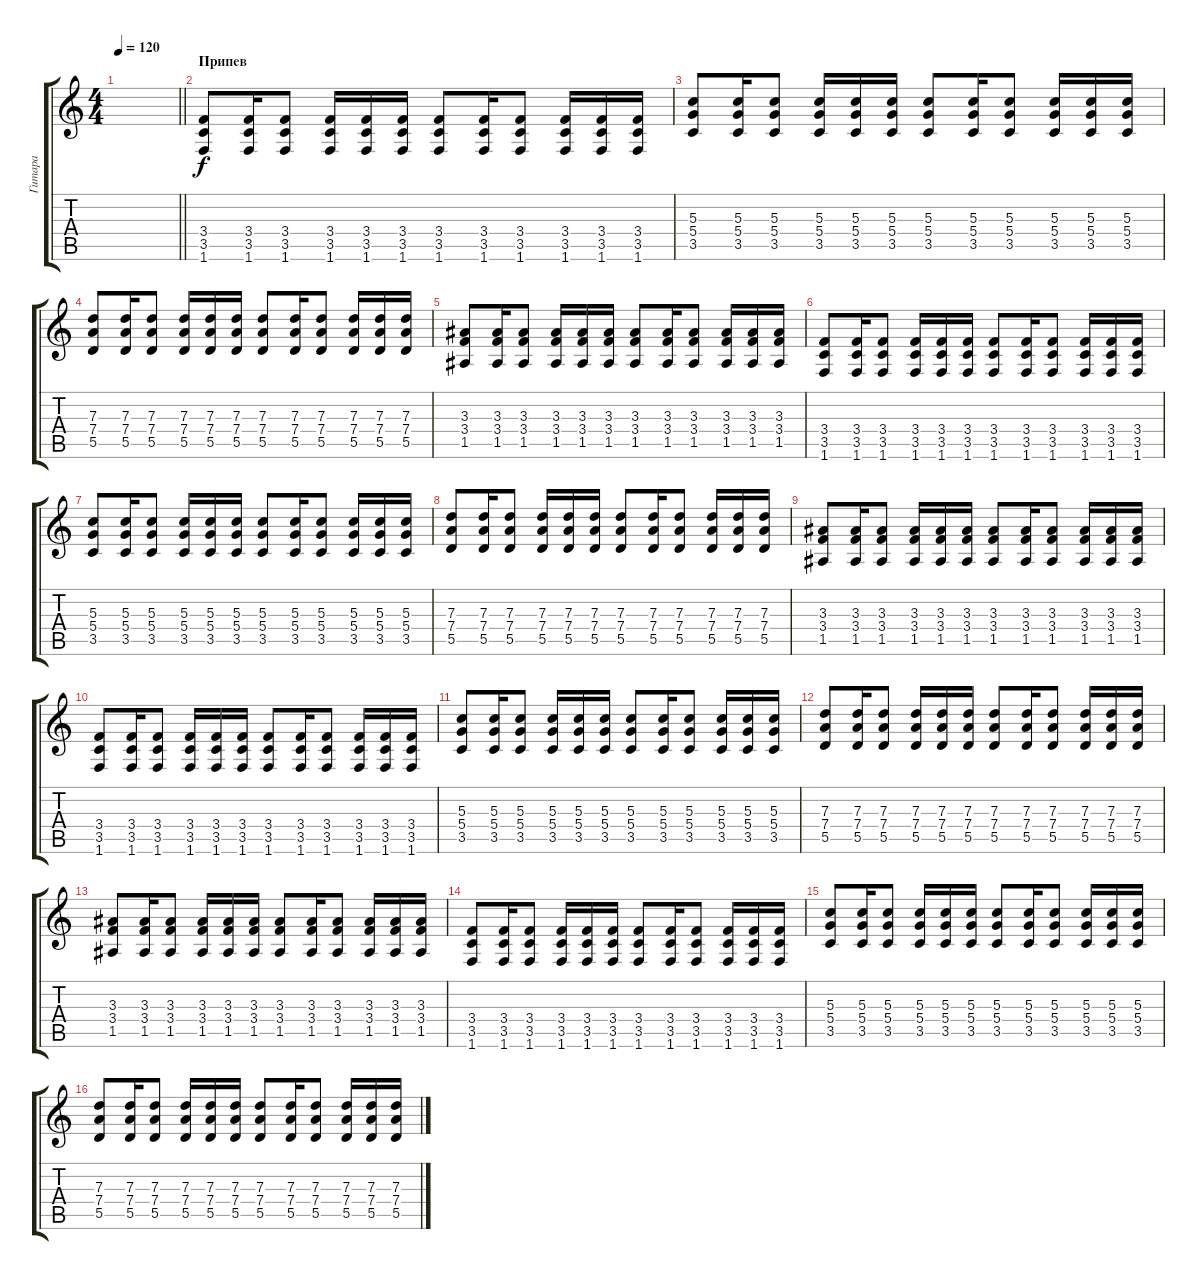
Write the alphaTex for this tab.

\track ("Гитара" "Гитара") {instrument distortionguitar}
\staff {score tabs}
\tuning (E4 B3 G3 D3 A2 E2) {hide}
\ts (4 4)
\tempo 120
\clef g2
\barLineRight lightlight
\ks c
|
\section ("" "Припев")
(3.4 3.5 1.6).8{instrument distortionguitar} (3.4 3.5 1.6).16 (3.4 3.5 1.6).8 (3.4 3.5 1.6).16 (3.4 3.5 1.6).16 (3.4 3.5 1.6).16 (3.4 3.5 1.6).8 (3.4 3.5 1.6).16 (3.4 3.5 1.6).8 (3.4 3.5 1.6).16 (3.4 3.5 1.6).16 (3.4 3.5 1.6).16 |
(5.3 5.4 3.5).8 (5.3 5.4 3.5).16 (5.3 5.4 3.5).8 (5.3 5.4 3.5).16 (5.3 5.4 3.5).16 (5.3 5.4 3.5).16 (5.3 5.4 3.5).8 (5.3 5.4 3.5).16 (5.3 5.4 3.5).8 (5.3 5.4 3.5).16 (5.3 5.4 3.5).16 (5.3 5.4 3.5).16 |
(7.3 7.4 5.5).8 (7.3 7.4 5.5).16 (7.3 7.4 5.5).8 (7.3 7.4 5.5).16 (7.3 7.4 5.5).16 (7.3 7.4 5.5).16 (7.3 7.4 5.5).8 (7.3 7.4 5.5).16 (7.3 7.4 5.5).8 (7.3 7.4 5.5).16 (7.3 7.4 5.5).16 (7.3 7.4 5.5).16 |
(3.3 3.4 1.5).8 (3.3 3.4 1.5).16 (3.3 3.4 1.5).8 (3.3 3.4 1.5).16 (3.3 3.4 1.5).16 (3.3 3.4 1.5).16 (3.3 3.4 1.5).8 (3.3 3.4 1.5).16 (3.3 3.4 1.5).8 (3.3 3.4 1.5).16 (3.3 3.4 1.5).16 (3.3 3.4 1.5).16 |
(3.4 3.5 1.6).8 (3.4 3.5 1.6).16 (3.4 3.5 1.6).8 (3.4 3.5 1.6).16 (3.4 3.5 1.6).16 (3.4 3.5 1.6).16 (3.4 3.5 1.6).8 (3.4 3.5 1.6).16 (3.4 3.5 1.6).8 (3.4 3.5 1.6).16 (3.4 3.5 1.6).16 (3.4 3.5 1.6).16 |
(5.3 5.4 3.5).8 (5.3 5.4 3.5).16 (5.3 5.4 3.5).8 (5.3 5.4 3.5).16 (5.3 5.4 3.5).16 (5.3 5.4 3.5).16 (5.3 5.4 3.5).8 (5.3 5.4 3.5).16 (5.3 5.4 3.5).8 (5.3 5.4 3.5).16 (5.3 5.4 3.5).16 (5.3 5.4 3.5).16 |
(7.3 7.4 5.5).8 (7.3 7.4 5.5).16 (7.3 7.4 5.5).8 (7.3 7.4 5.5).16 (7.3 7.4 5.5).16 (7.3 7.4 5.5).16 (7.3 7.4 5.5).8 (7.3 7.4 5.5).16 (7.3 7.4 5.5).8 (7.3 7.4 5.5).16 (7.3 7.4 5.5).16 (7.3 7.4 5.5).16 |
(3.3 3.4 1.5).8 (3.3 3.4 1.5).16 (3.3 3.4 1.5).8 (3.3 3.4 1.5).16 (3.3 3.4 1.5).16 (3.3 3.4 1.5).16 (3.3 3.4 1.5).8 (3.3 3.4 1.5).16 (3.3 3.4 1.5).8 (3.3 3.4 1.5).16 (3.3 3.4 1.5).16 (3.3 3.4 1.5).16 |
(3.4 3.5 1.6).8 (3.4 3.5 1.6).16 (3.4 3.5 1.6).8 (3.4 3.5 1.6).16 (3.4 3.5 1.6).16 (3.4 3.5 1.6).16 (3.4 3.5 1.6).8 (3.4 3.5 1.6).16 (3.4 3.5 1.6).8 (3.4 3.5 1.6).16 (3.4 3.5 1.6).16 (3.4 3.5 1.6).16 |
(5.3 5.4 3.5).8 (5.3 5.4 3.5).16 (5.3 5.4 3.5).8 (5.3 5.4 3.5).16 (5.3 5.4 3.5).16 (5.3 5.4 3.5).16 (5.3 5.4 3.5).8 (5.3 5.4 3.5).16 (5.3 5.4 3.5).8 (5.3 5.4 3.5).16 (5.3 5.4 3.5).16 (5.3 5.4 3.5).16 |
(7.3 7.4 5.5).8 (7.3 7.4 5.5).16 (7.3 7.4 5.5).8 (7.3 7.4 5.5).16 (7.3 7.4 5.5).16 (7.3 7.4 5.5).16 (7.3 7.4 5.5).8 (7.3 7.4 5.5).16 (7.3 7.4 5.5).8 (7.3 7.4 5.5).16 (7.3 7.4 5.5).16 (7.3 7.4 5.5).16 |
(3.3 3.4 1.5).8 (3.3 3.4 1.5).16 (3.3 3.4 1.5).8 (3.3 3.4 1.5).16 (3.3 3.4 1.5).16 (3.3 3.4 1.5).16 (3.3 3.4 1.5).8 (3.3 3.4 1.5).16 (3.3 3.4 1.5).8 (3.3 3.4 1.5).16 (3.3 3.4 1.5).16 (3.3 3.4 1.5).16 |
(3.4 3.5 1.6).8 (3.4 3.5 1.6).16 (3.4 3.5 1.6).8 (3.4 3.5 1.6).16 (3.4 3.5 1.6).16 (3.4 3.5 1.6).16 (3.4 3.5 1.6).8 (3.4 3.5 1.6).16 (3.4 3.5 1.6).8 (3.4 3.5 1.6).16 (3.4 3.5 1.6).16 (3.4 3.5 1.6).16 |
(5.3 5.4 3.5).8 (5.3 5.4 3.5).16 (5.3 5.4 3.5).8 (5.3 5.4 3.5).16 (5.3 5.4 3.5).16 (5.3 5.4 3.5).16 (5.3 5.4 3.5).8 (5.3 5.4 3.5).16 (5.3 5.4 3.5).8 (5.3 5.4 3.5).16 (5.3 5.4 3.5).16 (5.3 5.4 3.5).16 |
(7.3 7.4 5.5).8 (7.3 7.4 5.5).16 (7.3 7.4 5.5).8 (7.3 7.4 5.5).16 (7.3 7.4 5.5).16 (7.3 7.4 5.5).16 (7.3 7.4 5.5).8 (7.3 7.4 5.5).16 (7.3 7.4 5.5).8 (7.3 7.4 5.5).16 (7.3 7.4 5.5).16 (7.3 7.4 5.5).16
